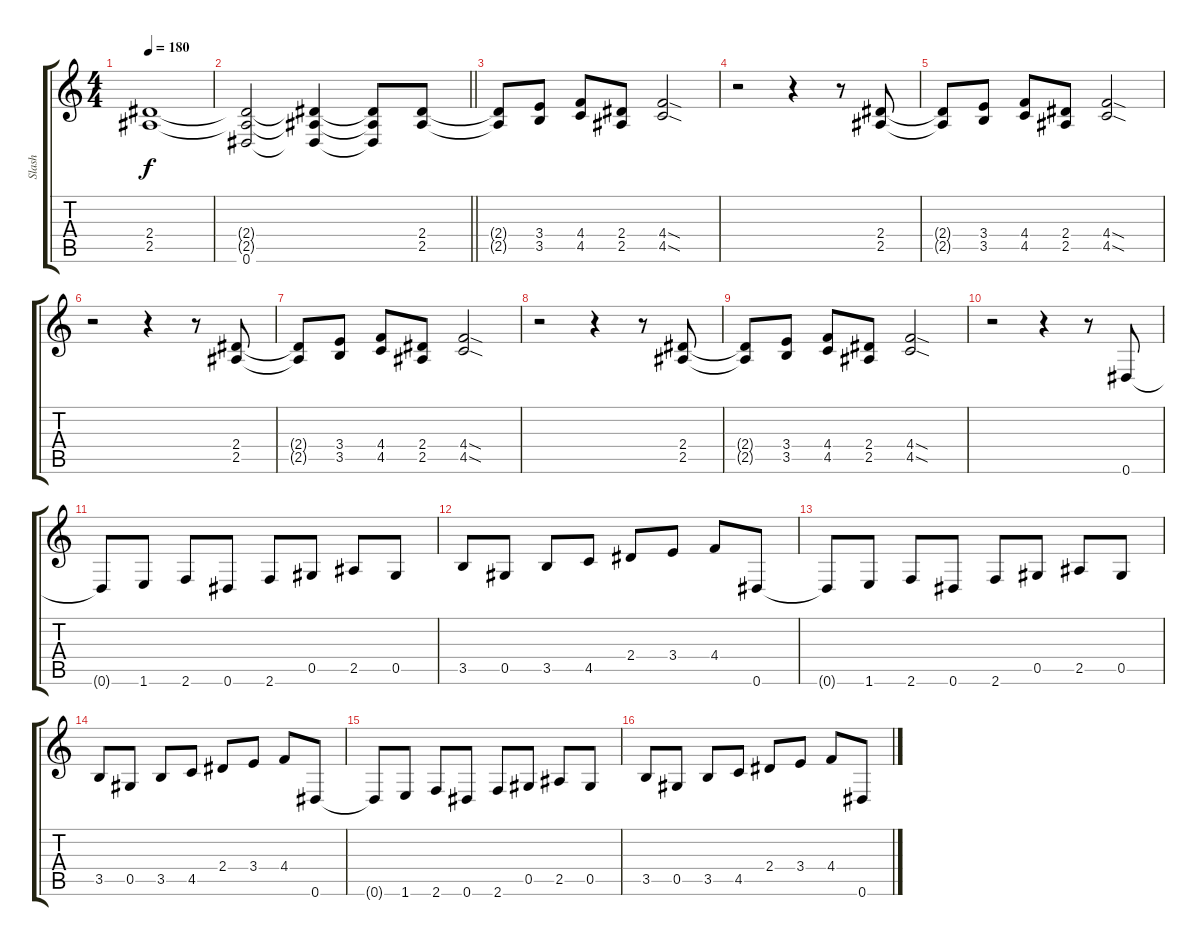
\track ("Slash" "Slash") {instrument distortionguitar}
\staff {score tabs}
\tuning (Eb4 Bb3 Gb3 Db3 Ab2 Eb2) {hide}
\ts (4 4)
\tempo 180
\clef g2
\ks c
(2.4{t} 2.5{t}).1{dy f} |
\barLineRight lightlight
(2.4{t} 2.5{t} 0.6{t}).2 (2.4{t} 2.5{t} 0.6{t}).4 (2.4{t} 2.5{t} 0.6{t}).8 (2.4 2.5).8 |
(2.4{t} 2.5{t}).8 (3.4 3.5).8 (4.4 4.5).8 (2.4 2.5).8 (4.4{sod} 4.5{sod}).2 |
r.2 r.4 r.8 (2.4 2.5).8 |
(2.4{t} 2.5{t}).8 (3.4 3.5).8 (4.4 4.5).8 (2.4 2.5).8 (4.4{sod} 4.5{sod}).2 |
r.2 r.4 r.8 (2.4 2.5).8 |
(2.4{t} 2.5{t}).8 (3.4 3.5).8 (4.4 4.5).8 (2.4 2.5).8 (4.4{sod} 4.5{sod}).2 |
r.2 r.4 r.8 (2.4 2.5).8 |
(2.4{t} 2.5{t}).8 (3.4 3.5).8 (4.4 4.5).8 (2.4 2.5).8 (4.4{sod} 4.5{sod}).2 |
r.2 r.4 r.8 0.6.8 |
0.6{t}.8 1.6.8 2.6.8 0.6.8 2.6.8 0.5.8 2.5.8 0.5.8 |
3.5.8 0.5.8 3.5.8 4.5.8 2.4.8 3.4.8 4.4.8 0.6.8 |
0.6{t}.8 1.6.8 2.6.8 0.6.8 2.6.8 0.5.8 2.5.8 0.5.8 |
3.5.8 0.5.8 3.5.8 4.5.8 2.4.8 3.4.8 4.4.8 0.6.8 |
0.6{t}.8 1.6.8 2.6.8 0.6.8 2.6.8 0.5.8 2.5.8 0.5.8 |
3.5.8 0.5.8 3.5.8 4.5.8 2.4.8 3.4.8 4.4.8 0.6.8
